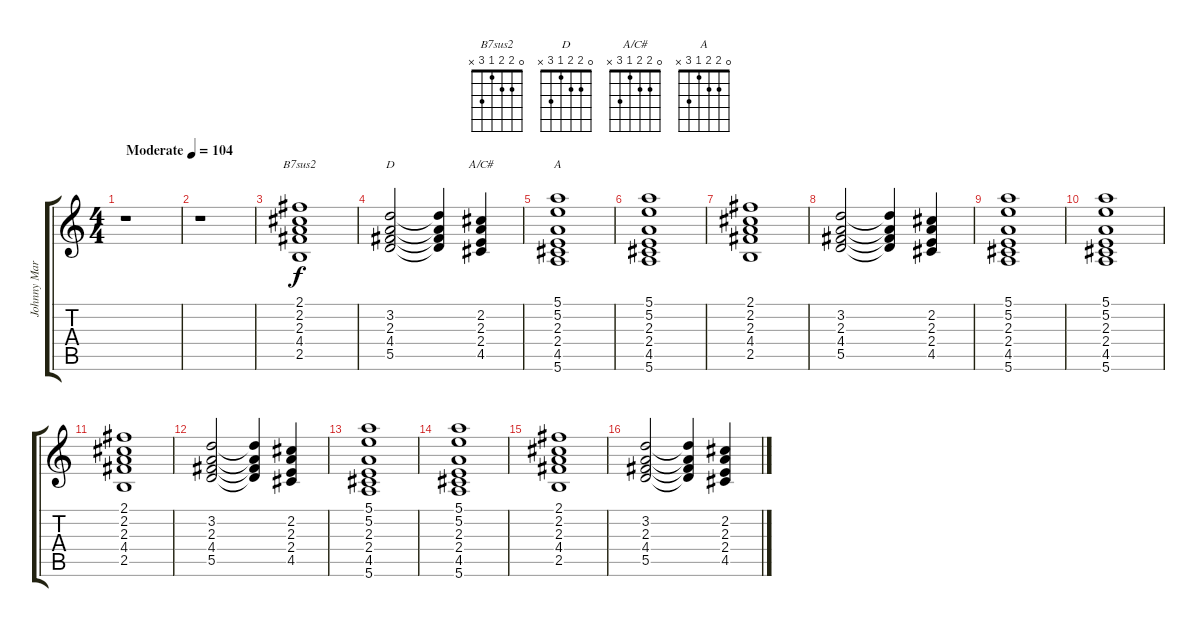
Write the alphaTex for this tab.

\track ("Johnny Marr|Rythm" "Johnny Mar") {instrument electricguitarclean}
\staff {score tabs}
\tuning (E4 B3 G3 D3 A2 E2) {hide}
\chord ("B7sus2" 0 2 2 1 3 x)
\chord ("D" 0 2 2 1 3 x)
\chord ("A/C#" 0 2 2 1 3 x)
\chord ("A" 0 2 2 1 3 x)
\ts (4 4)
\tempo (104 "Moderate")
\clef g2
\ks c
r.1{dy f instrument electricguitarclean} |
r.1 |
(2.1 2.2 2.3 4.4 2.5).1{ch "B7sus2"} |
(3.2 2.3 4.4 5.5).2{ch "D"} (3.2{t} 2.3{t} 4.4{t} 5.5{t}).4 (2.2 2.3 2.4 4.5).4{ch "A/C#"} |
(5.1 5.2 2.3 2.4 4.5 5.6).1{ch "A"} |
(5.1 5.2 2.3 2.4 4.5 5.6).1 |
(2.1 2.2 2.3 4.4 2.5).1 |
(3.2 2.3 4.4 5.5).2 (3.2{t} 2.3{t} 4.4{t} 5.5{t}).4 (2.2 2.3 2.4 4.5).4 |
(5.1 5.2 2.3 2.4 4.5 5.6).1 |
(5.1 5.2 2.3 2.4 4.5 5.6).1 |
(2.1 2.2 2.3 4.4 2.5).1 |
(3.2 2.3 4.4 5.5).2 (3.2{t} 2.3{t} 4.4{t} 5.5{t}).4 (2.2 2.3 2.4 4.5).4 |
(5.1 5.2 2.3 2.4 4.5 5.6).1 |
(5.1 5.2 2.3 2.4 4.5 5.6).1 |
(2.1 2.2 2.3 4.4 2.5).1 |
(3.2 2.3 4.4 5.5).2 (3.2{t} 2.3{t} 4.4{t} 5.5{t}).4 (2.2 2.3 2.4 4.5).4
